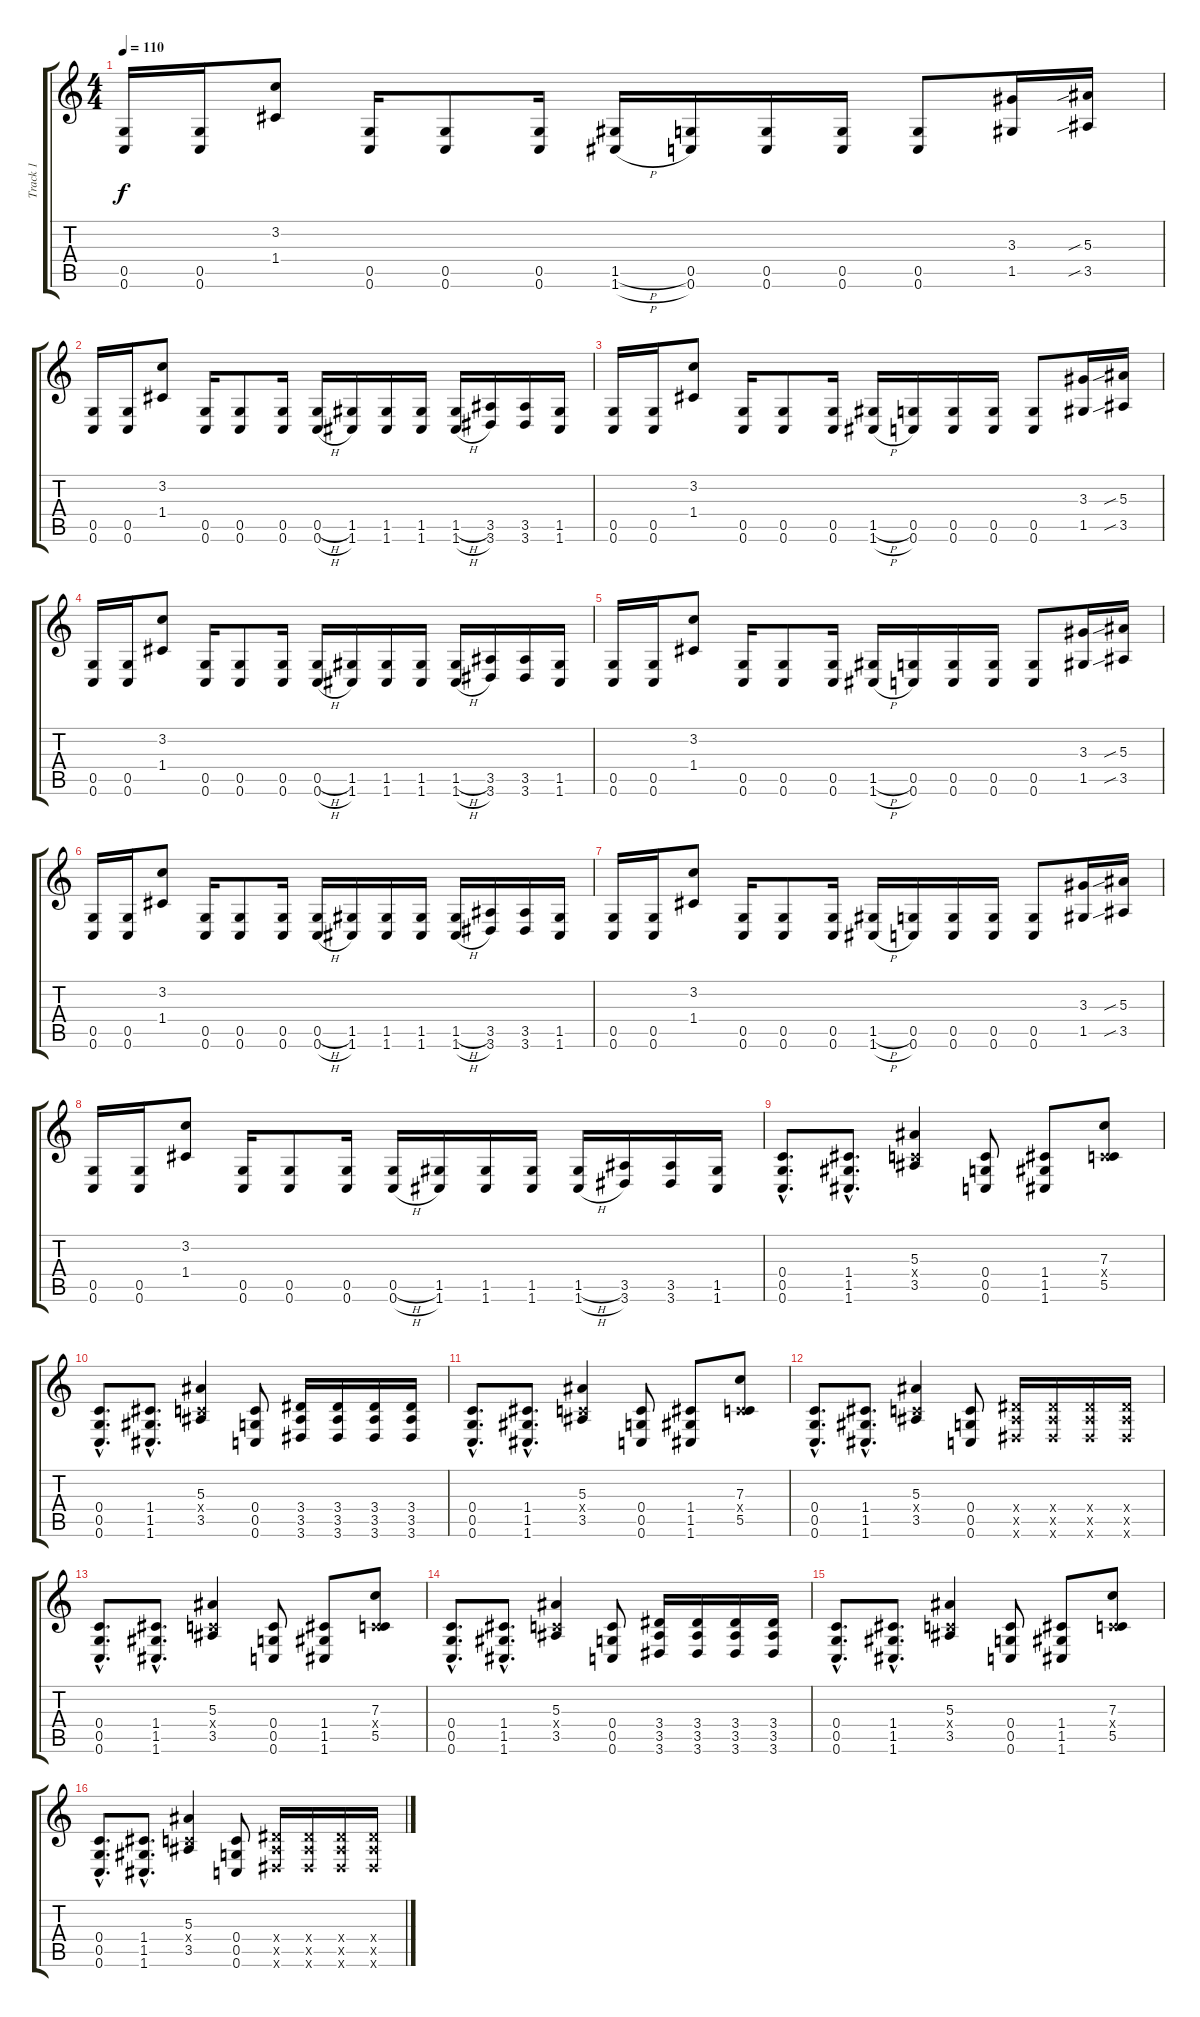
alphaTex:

\track ("Track 1" "Track 1") {instrument distortionguitar}
\staff {score tabs}
\tuning (D4 A3 F3 C3 G2 C2) {hide}
\ts (4 4)
\tempo 110
\clef g2
\ks c
(0.5 0.6).16{dy f} (0.5 0.6).16 (3.2 1.4).8 (0.5 0.6).16 (0.5 0.6).8 (0.5 0.6).16 (1.5{h} 1.6{h}).16 (0.5 0.6).16 (0.5 0.6).16 (0.5 0.6).16 (0.5 0.6).8 (3.3 1.5).16 (5.3{sib} 3.5{sib}).16 |
(0.5 0.6).16 (0.5 0.6).16 (3.2 1.4).8 (0.5 0.6).16 (0.5 0.6).8 (0.5 0.6).16 (0.5{h} 0.6{h}).16 (1.5 1.6).16 (1.5 1.6).16 (1.5 1.6).16 (1.5{h} 1.6{h}).16 (3.5 3.6).16 (3.5 3.6).16 (1.5 1.6).16 |
(0.5 0.6).16 (0.5 0.6).16 (3.2 1.4).8 (0.5 0.6).16 (0.5 0.6).8 (0.5 0.6).16 (1.5{h} 1.6{h}).16 (0.5 0.6).16 (0.5 0.6).16 (0.5 0.6).16 (0.5 0.6).8 (3.3 1.5).16 (5.3{sib} 3.5{sib}).16 |
(0.5 0.6).16 (0.5 0.6).16 (3.2 1.4).8 (0.5 0.6).16 (0.5 0.6).8 (0.5 0.6).16 (0.5{h} 0.6{h}).16 (1.5 1.6).16 (1.5 1.6).16 (1.5 1.6).16 (1.5{h} 1.6{h}).16 (3.5 3.6).16 (3.5 3.6).16 (1.5 1.6).16 |
(0.5 0.6).16 (0.5 0.6).16 (3.2 1.4).8 (0.5 0.6).16 (0.5 0.6).8 (0.5 0.6).16 (1.5{h} 1.6{h}).16 (0.5 0.6).16 (0.5 0.6).16 (0.5 0.6).16 (0.5 0.6).8 (3.3 1.5).16 (5.3{sib} 3.5{sib}).16 |
(0.5 0.6).16 (0.5 0.6).16 (3.2 1.4).8 (0.5 0.6).16 (0.5 0.6).8 (0.5 0.6).16 (0.5{h} 0.6{h}).16 (1.5 1.6).16 (1.5 1.6).16 (1.5 1.6).16 (1.5{h} 1.6{h}).16 (3.5 3.6).16 (3.5 3.6).16 (1.5 1.6).16 |
(0.5 0.6).16 (0.5 0.6).16 (3.2 1.4).8 (0.5 0.6).16 (0.5 0.6).8 (0.5 0.6).16 (1.5{h} 1.6{h}).16 (0.5 0.6).16 (0.5 0.6).16 (0.5 0.6).16 (0.5 0.6).8 (3.3 1.5).16 (5.3{sib} 3.5{sib}).16 |
(0.5 0.6).16 (0.5 0.6).16 (3.2 1.4).8 (0.5 0.6).16 (0.5 0.6).8 (0.5 0.6).16 (0.5{h} 0.6{h}).16 (1.5 1.6).16 (1.5 1.6).16 (1.5 1.6).16 (1.5{h} 1.6{h}).16 (3.5 3.6).16 (3.5 3.6).16 (1.5 1.6).16 |
(0.4{hac} 0.5{hac} 0.6{hac}).8{d} (1.4{hac} 1.5{hac} 1.6{hac}).8{d} (5.3 0.4{x} 3.5).4 (0.4 0.5 0.6).8 (1.4 1.5 1.6).8 (7.3 0.4{x} 5.5).8 |
(0.4{hac} 0.5{hac} 0.6{hac}).8{d} (1.4{hac} 1.5{hac} 1.6{hac}).8{d} (5.3 0.4{x} 3.5).4 (0.4 0.5 0.6).8 (3.4 3.5 3.6).16 (3.4 3.5 3.6).16 (3.4 3.5 3.6).16 (3.4 3.5 3.6).16 |
(0.4{hac} 0.5{hac} 0.6{hac}).8{d} (1.4{hac} 1.5{hac} 1.6{hac}).8{d} (5.3 0.4{x} 3.5).4 (0.4 0.5 0.6).8 (1.4 1.5 1.6).8 (7.3 0.4{x} 5.5).8 |
(0.4{hac} 0.5{hac} 0.6{hac}).8{d} (1.4{hac} 1.5{hac} 1.6{hac}).8{d} (5.3 0.4{x} 3.5).4 (0.4 0.5 0.6).8 (3.4{x} 3.5{x} 3.6{x}).16 (3.4{x} 3.5{x} 3.6{x}).16 (3.4{x} 3.5{x} 3.6{x}).16 (3.4{x} 3.5{x} 3.6{x}).16 |
(0.4{hac} 0.5{hac} 0.6{hac}).8{d} (1.4{hac} 1.5{hac} 1.6{hac}).8{d} (5.3 0.4{x} 3.5).4 (0.4 0.5 0.6).8 (1.4 1.5 1.6).8 (7.3 0.4{x} 5.5).8 |
(0.4{hac} 0.5{hac} 0.6{hac}).8{d} (1.4{hac} 1.5{hac} 1.6{hac}).8{d} (5.3 0.4{x} 3.5).4 (0.4 0.5 0.6).8 (3.4 3.5 3.6).16 (3.4 3.5 3.6).16 (3.4 3.5 3.6).16 (3.4 3.5 3.6).16 |
(0.4{hac} 0.5{hac} 0.6{hac}).8{d} (1.4{hac} 1.5{hac} 1.6{hac}).8{d} (5.3 0.4{x} 3.5).4 (0.4 0.5 0.6).8 (1.4 1.5 1.6).8 (7.3 0.4{x} 5.5).8 |
(0.4{hac} 0.5{hac} 0.6{hac}).8{d} (1.4{hac} 1.5{hac} 1.6{hac}).8{d} (5.3 0.4{x} 3.5).4 (0.4 0.5 0.6).8 (3.4{x} 3.5{x} 3.6{x}).16 (3.4{x} 3.5{x} 3.6{x}).16 (3.4{x} 3.5{x} 3.6{x}).16 (3.4{x} 3.5{x} 3.6{x}).16
